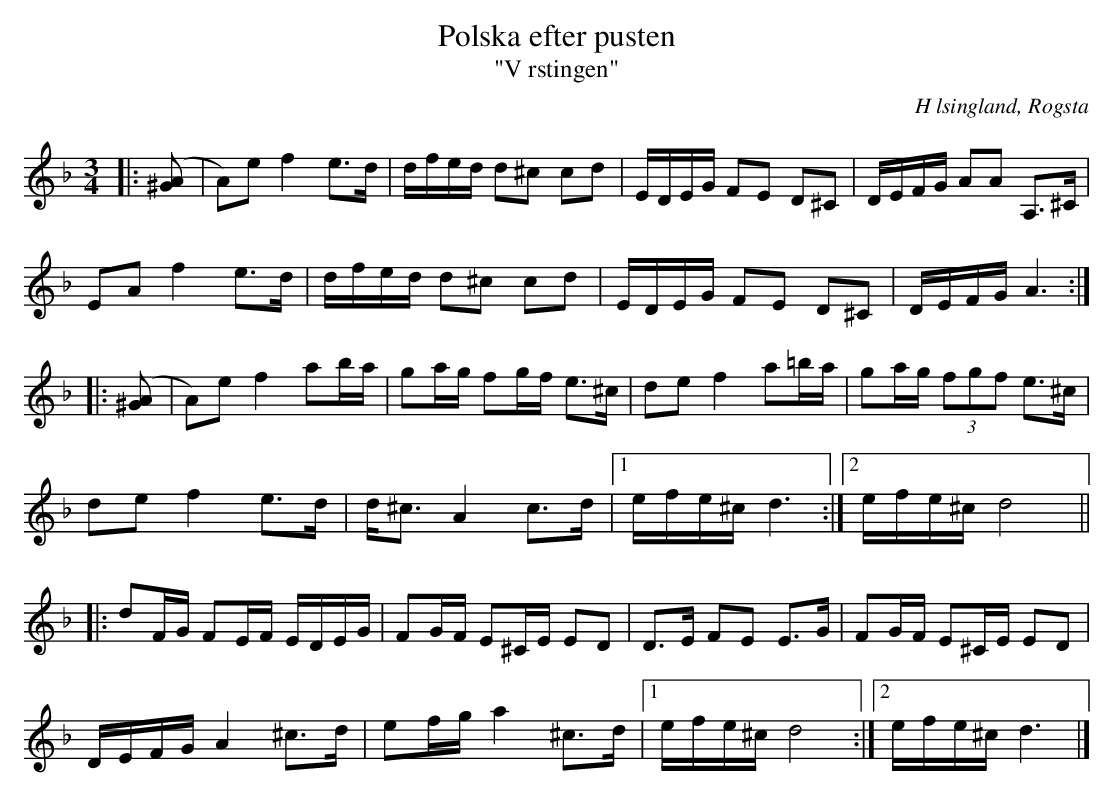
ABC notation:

X:1
T:Polska efter pusten
T:"V rstingen"
O:H lsingland, Rogsta
M:3/4
L:1/8
K:Dm
|:([^GA] | A)e f2 e>d | d/f/e/d/ d^c cd | E/D/E/G/ FE D^C | D/E/F/G/ AA A,>^C |
EA f2 e>d | d/f/e/d/ d^c cd | E/D/E/G/ FE D^C | D/E/F/G/ A3 :|
|: ([^GA] | A)e f2 ab/a/ | ga/g/ fg/f/ e>^c | de f2 a=b/a/ | ga/g/ (3fgf e>^c |
de f2 e>d | d<^c A2 c>d |1 e/f/e/^c/ d3 :|2 e/f/e/^c/ d4 ||
|: dF/G/ FE/F/ E/D/E/G/ | FG/F/ E^C/E/ ED | D>E FE E>G | FG/F/ E^C/E/ ED |
D/E/F/G/ A2 ^c>d | ef/g/ a2 ^c>d |1 e/f/e/^c/ d4 :|2 e/f/e/^c/ d3 |]
